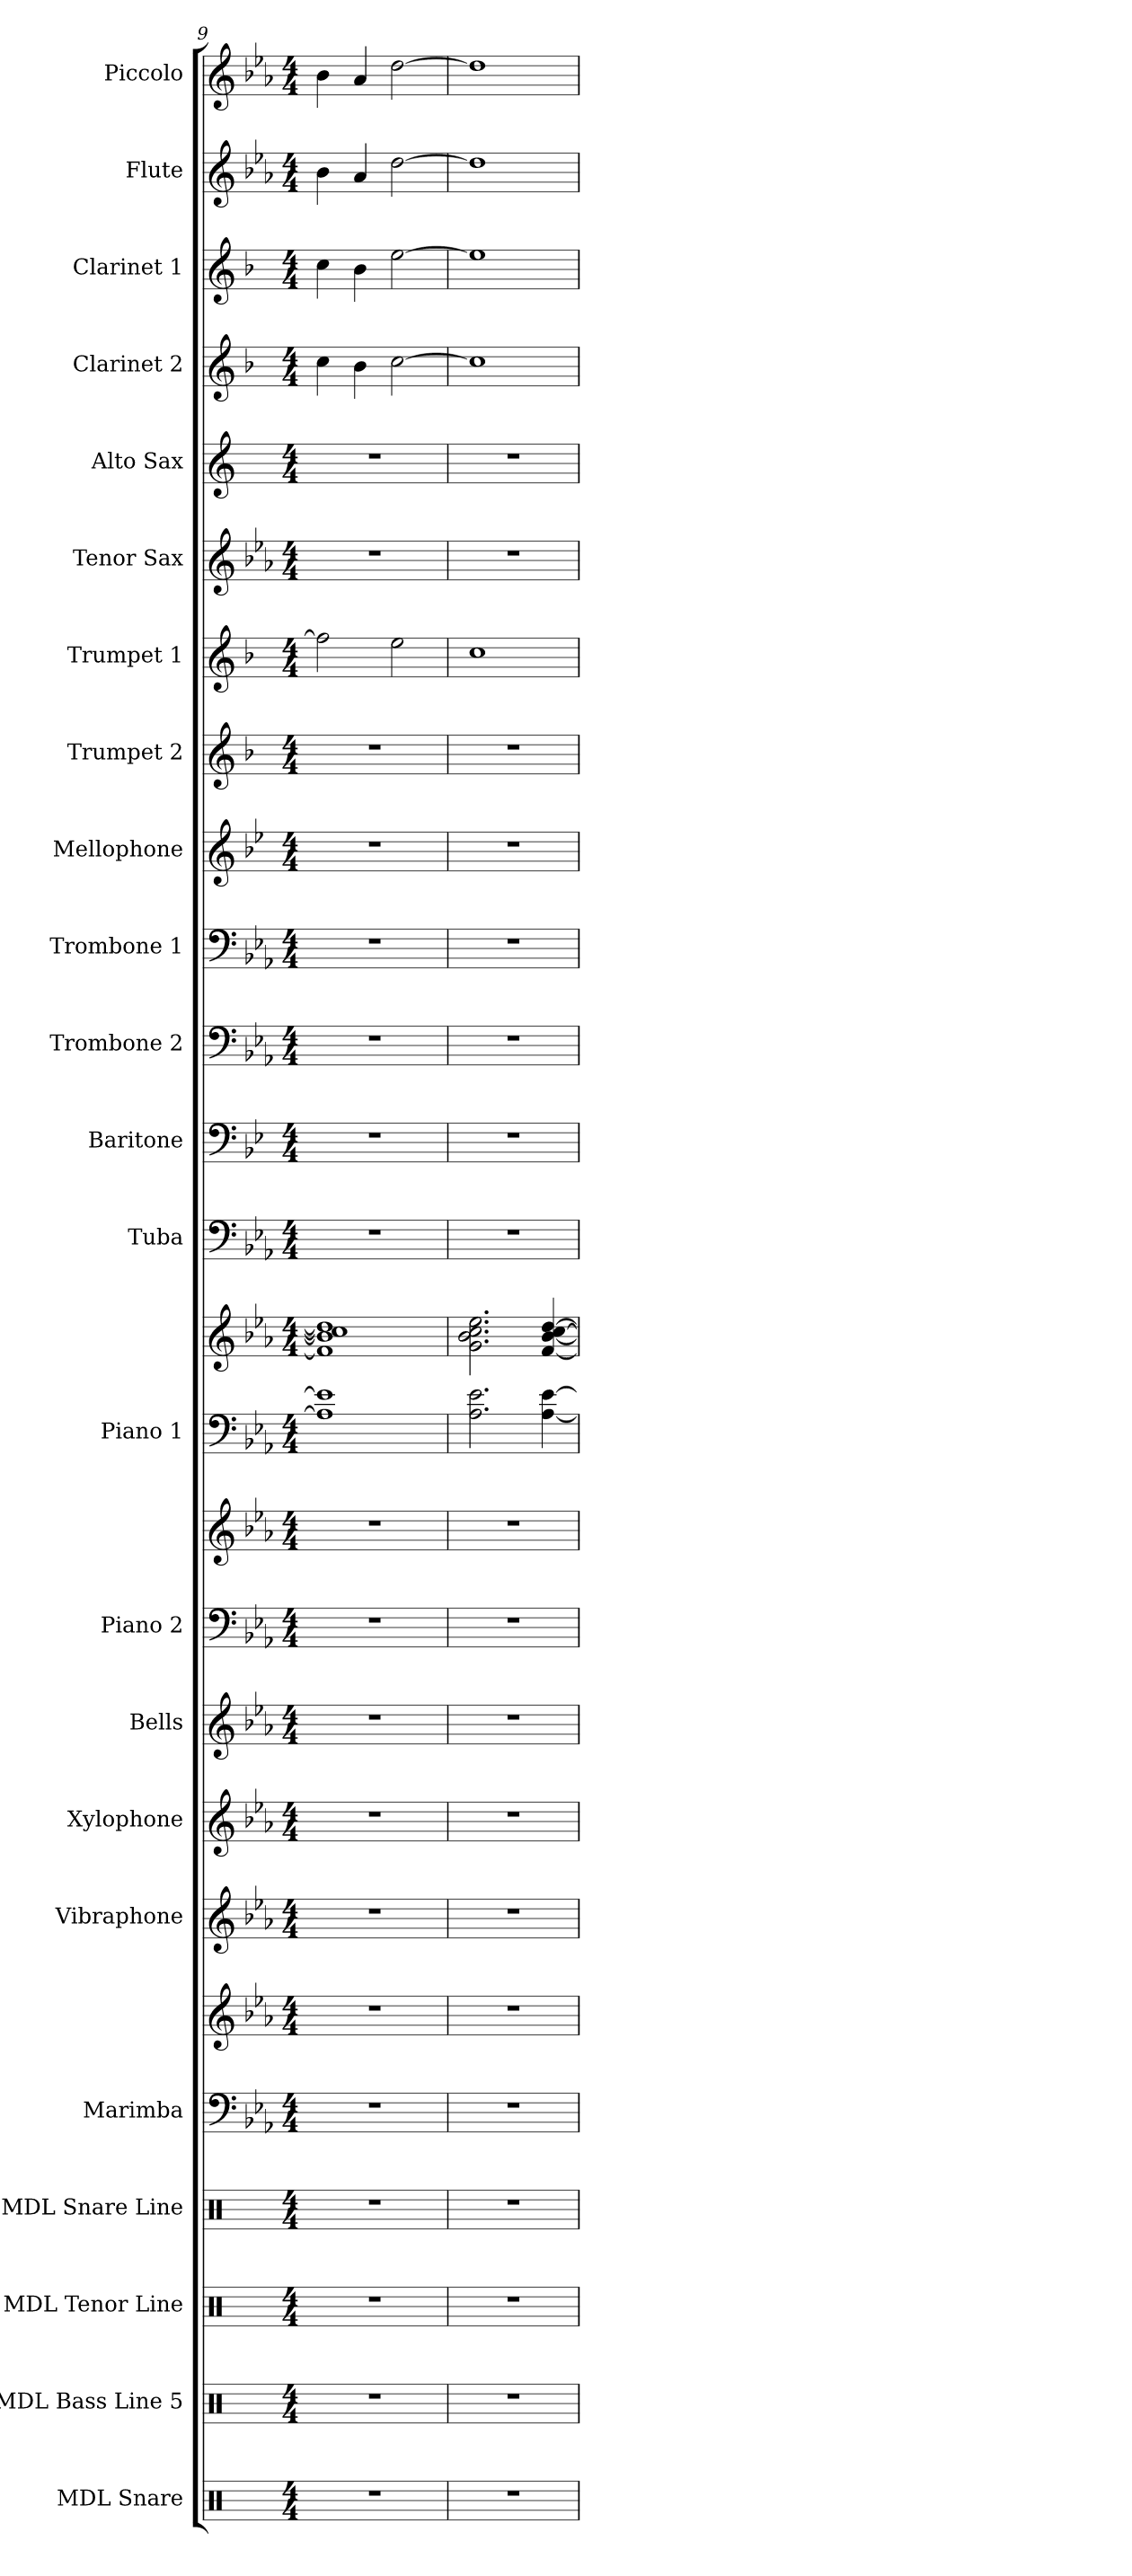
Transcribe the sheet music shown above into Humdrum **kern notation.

**kern	**kern	**kern	**kern	**kern	**kern	**kern	**kern	**kern	**kern	**kern	**kern	**kern	**kern	**kern	**kern	**kern	**kern	**kern	**kern	**kern	**kern	**kern	**kern	**kern	**kern
*part23	*part22	*part21	*part20	*part19	*part19	*part18	*part17	*part16	*part15	*part15	*part14	*part14	*part13	*part12	*part11	*part10	*part9	*part8	*part7	*part6	*part5	*part4	*part3	*part2	*part1
*staff26	*staff25	*staff24	*staff23	*staff22	*staff21	*staff20	*staff19	*staff18	*staff17	*staff16	*staff15	*staff14	*staff13	*staff12	*staff11	*staff10	*staff9	*staff8	*staff7	*staff6	*staff5	*staff4	*staff3	*staff2	*staff1
*I"MDL Snare	*I"MDL Bass Line 5	*I"MDL Tenor Line	*I"MDL Snare Line	*I"Marimba	*	*I"Vibraphone	*I"Xylophone	*I"Bells	*I"Piano 2	*	*I"Piano 1	*	*I"Tuba	*I"Baritone	*I"Trombone 2	*I"Trombone 1	*I"Mellophone	*I"Trumpet 2	*I"Trumpet 1	*I"Tenor Sax	*I"Alto Sax	*I"Clarinet 2	*I"Clarinet 1	*I"Flute	*I"Piccolo
*I'SN.	*I'B. L.	*I'T. L.	*I'S. L.	*I'Mrb.	*	*I'Vib.	*I'Xyl.	*I'Bls.	*I'Pno. 2	*	*I'Pno. 1	*	*I'Tba.	*I'Bar.	*I'Tbn. 2	*I'Tbn. 1	*I'Mello.	*I'Tpt. 2	*I'Tpt. 1	*I'T. Sx.	*I'A. Sx.	*I'Cl. 2	*I'Cl. 1	*I'Fl.	*I'Picc.
*clefX	*clefX	*clefX	*clefX	*clefF4	*clefG2	*clefG2	*clefG2	*clefG2	*clefF4	*clefG2	*clefF4	*clefG2	*clefF4	*clefF4	*clefF4	*clefF4	*clefG2	*clefG2	*clefG2	*clefG2	*clefG2	*clefG2	*clefG2	*clefG2	*clefG2
*	*	*	*	*	*	*	*ITrd-7c-12	*ITrd-14c-24	*	*	*	*	*	*ITrd4c7	*	*	*ITrd4c7	*ITrd1c2	*ITrd1c2	*ITrd8c14	*ITrd5c9	*ITrd1c2	*ITrd1c2	*	*ITrd-7c-12
*k[]	*k[]	*k[]	*k[]	*k[b-e-a-]	*k[b-e-a-]	*k[b-e-a-]	*k[b-e-a-]	*k[b-e-a-]	*k[b-e-a-]	*k[b-e-a-]	*k[b-e-a-]	*k[b-e-a-]	*k[b-e-a-]	*k[b-e-a-]	*k[b-e-a-]	*k[b-e-a-]	*k[b-e-a-]	*k[b-e-a-]	*k[b-e-a-]	*k[b-e-a-]	*k[b-e-a-]	*k[b-e-a-]	*k[b-e-a-]	*k[b-e-a-]	*k[b-e-a-]
*M4/4	*M4/4	*M4/4	*M4/4	*M4/4	*M4/4	*M4/4	*M4/4	*M4/4	*M4/4	*M4/4	*M4/4	*M4/4	*M4/4	*M4/4	*M4/4	*M4/4	*M4/4	*M4/4	*M4/4	*M4/4	*M4/4	*M4/4	*M4/4	*M4/4	*M4/4
=9	=9	=9	=9	=9	=9	=9	=9	=9	=9	=9	=9	=9	=9	=9	=9	=9	=9	=9	=9	=9	=9	=9	=9	=9	=9
1r	1r	1r	1r	1r	1r	1r	1r	1r	1r	1r	1A-] 1e-]	1f] 1b-] 1cc] 1dd]	1r	1r	1r	1r	1r	1r	2ee-\]	1r	1r	4b-\	4b-\	4b-\	4bb-\
.	.	.	.	.	.	.	.	.	.	.	.	.	.	.	.	.	.	.	.	.	.	4a-\	4a-\	4a-/	4aa-/
.	.	.	.	.	.	.	.	.	.	.	.	.	.	.	.	.	.	.	2dd\	.	.	[2b-\	[2dd\	[2dd\	[2ddd\
=10	=10	=10	=10	=10	=10	=10	=10	=10	=10	=10	=10	=10	=10	=10	=10	=10	=10	=10	=10	=10	=10	=10	=10	=10	=10
1r	1r	1r	1r	1r	1r	1r	1r	1r	1r	1r	2.A-\ 2.e-\	2.g\ 2.b-\ 2.cc\ 2.ee-\	1r	1r	1r	1r	1r	1r	1b-	1r	1r	1b-]	1dd]	1dd]	1ddd]
.	.	.	.	.	.	.	.	.	.	.	[4A-\ [4e-\	[4f/ [4b-/ [4cc/ [4dd/	.	.	.	.	.	.	.	.	.	.	.	.	.
=	=	=	=	=	=	=	=	=	=	=	=	=	=	=	=	=	=	=	=	=	=	=	=	=	=
*-	*-	*-	*-	*-	*-	*-	*-	*-	*-	*-	*-	*-	*-	*-	*-	*-	*-	*-	*-	*-	*-	*-	*-	*-	*-
